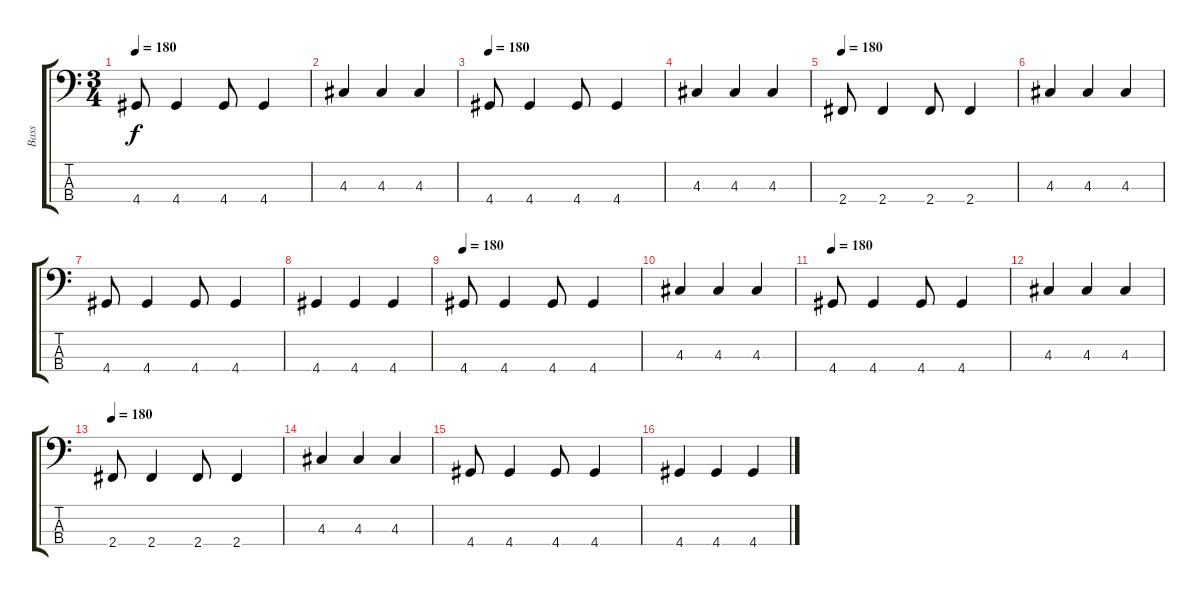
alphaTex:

\track ("Bass" "Bass") {instrument electricbasspick}
\staff {score tabs}
\tuning (G2 D2 A1 E1) {hide}
\ts (3 4)
\tempo 180
\clef f4
\ks c
4.4.8{dy f} 4.4.4 4.4.8 4.4.4 |
4.3.4 4.3.4 4.3.4 |
\tempo 180
4.4.8 4.4.4 4.4.8 4.4.4 |
4.3.4 4.3.4 4.3.4 |
\tempo 180
2.4.8 2.4.4 2.4.8 2.4.4 |
4.3.4 4.3.4 4.3.4 |
4.4.8 4.4.4 4.4.8 4.4.4 |
4.4.4 4.4.4 4.4.4 |
\tempo 180
4.4.8 4.4.4 4.4.8 4.4.4 |
4.3.4 4.3.4 4.3.4 |
\tempo 180
4.4.8 4.4.4 4.4.8 4.4.4 |
4.3.4 4.3.4 4.3.4 |
\tempo 180
2.4.8 2.4.4 2.4.8 2.4.4 |
4.3.4 4.3.4 4.3.4 |
4.4.8 4.4.4 4.4.8 4.4.4 |
4.4.4 4.4.4 4.4.4
